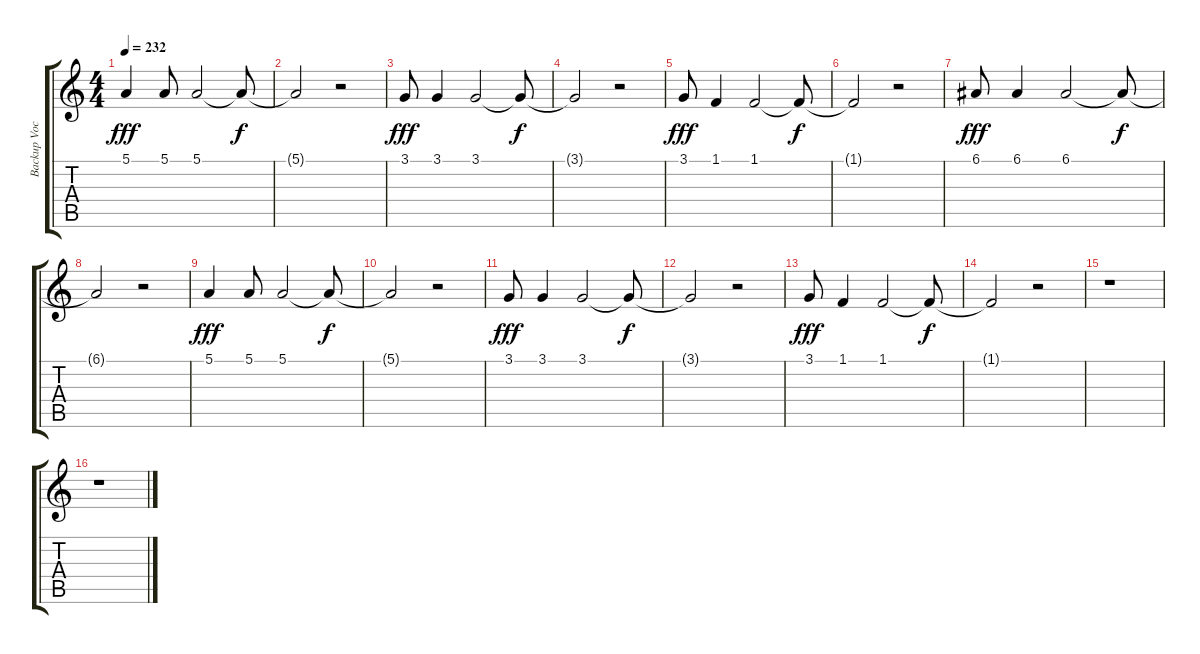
\track ("Backup Vocals" "Backup Voc") {instrument recorder}
\staff {score tabs}
\tuning (E4 B3 G3 D3 A2 E2) {hide}
\ts (4 4)
\tempo 232
\clef g2
\ks c
5.1.4{dy fff} 5.1.8 5.1.2 5.1{t}.8{dy f} |
5.1{t}.2 r.2 |
3.1.8{dy fff} 3.1.4 3.1.2 3.1{t}.8{dy f} |
3.1{t}.2 r.2 |
3.1.8{dy fff} 1.1.4 1.1.2 1.1{t}.8{dy f} |
1.1{t}.2 r.2 |
6.1.8{dy fff} 6.1.4 6.1.2 6.1{t}.8{dy f} |
6.1{t}.2 r.2 |
5.1.4{dy fff} 5.1.8 5.1.2 5.1{t}.8{dy f} |
5.1{t}.2 r.2 |
3.1.8{dy fff} 3.1.4 3.1.2 3.1{t}.8{dy f} |
3.1{t}.2 r.2 |
3.1.8{dy fff} 1.1.4 1.1.2 1.1{t}.8{dy f} |
1.1{t}.2 r.2 |
r.1 |
r.1
